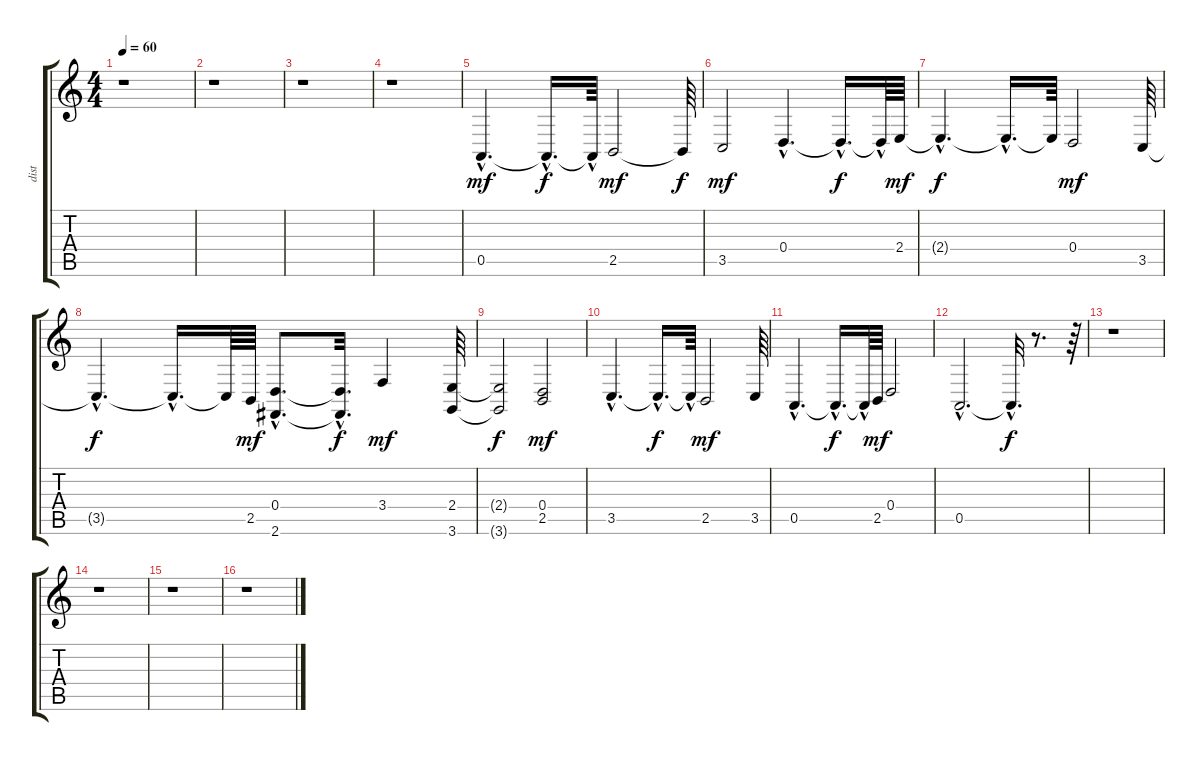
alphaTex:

\track ("dist" "dist") {instrument applause}
\staff {score tabs}
\tuning (E4 B3 G3 D3 A2 E2) {hide}
\ts (4 4)
\tempo 60
\clef g2
\ks c
r.1{dy mf} |
r.1 |
r.1 |
r.1 |
0.5{hac}.4{d} 0.5{hac t}.16{d dy f} 0.5{hac t}.64 2.5.2{dy mf} 2.5{t}.64{dy f} |
3.5.2{dy mf} 0.4{hac}.4{d} 0.4{hac t}.16{d dy f} 0.4{hac t}.64 2.4.64{dy mf} |
2.4{hac t}.4{d dy f} 2.4{hac t}.16{d} 2.4{t}.64 0.4.2{dy mf} 3.5.64 |
3.5{hac t}.4{d dy f} 3.5{hac t}.16{d} 3.5{t}.64 2.5.64{dy mf} (0.4{hac} 2.6{hac}).8{d} (0.4{hac t} 2.6{hac t}).32{d dy f} 3.4.4{dy mf} (2.4 3.6).64 |
(2.4{t} 3.6{t}).2{dy f} (0.4 2.5).2{dy mf} |
3.5{hac}.4{d} 3.5{hac t}.16{d dy f} 3.5{hac t}.64 2.5.2{dy mf} 3.5.64 |
0.5{hac}.4{d} 0.5{hac t}.16{d dy f} 0.5{hac t}.64 2.5.64{dy mf} 0.4.2 |
0.5{hac}.2{d} 0.5{hac t}.32{d dy f} r.8{d} r.64 |
r.1 |
r.1 |
r.1 |
r.1
